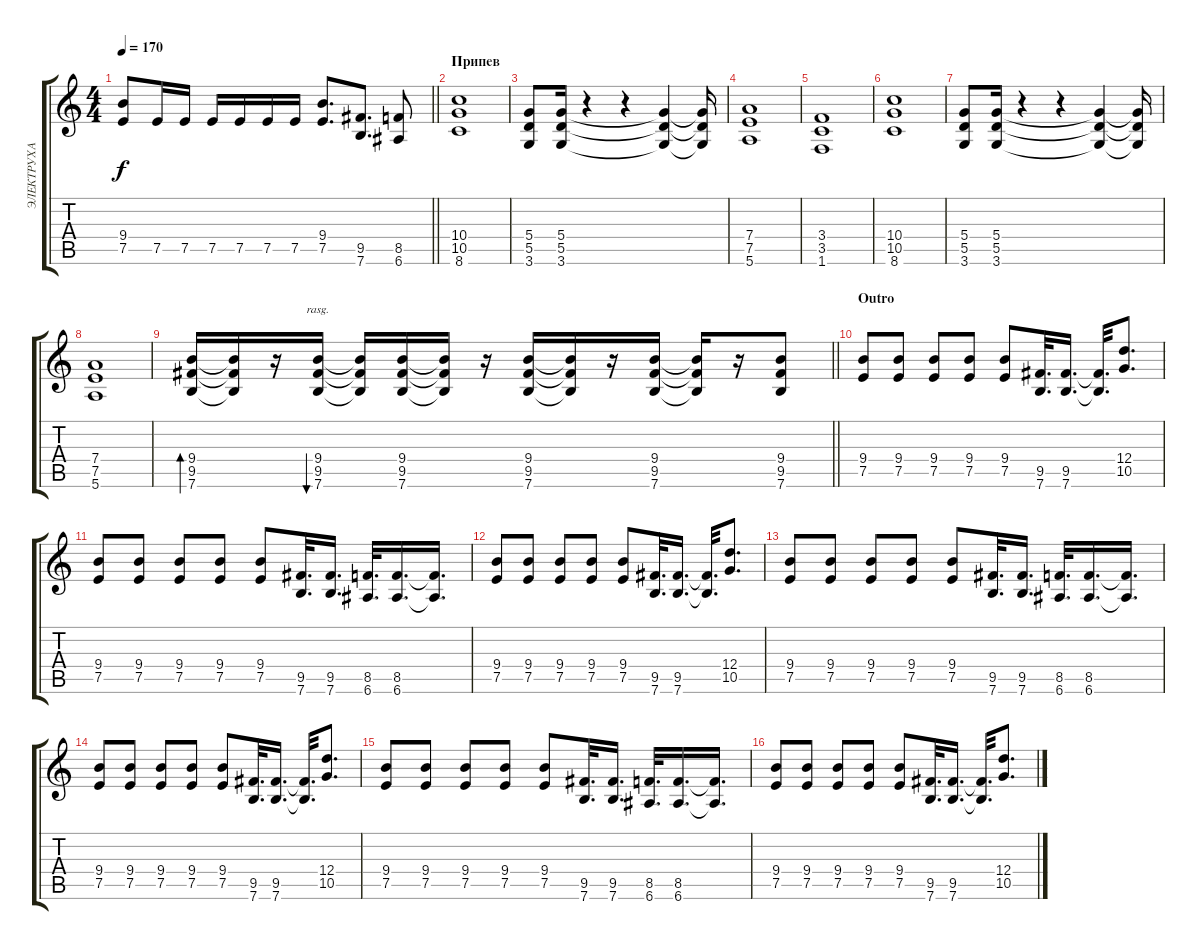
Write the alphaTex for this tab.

\track ("ЭЛЕКТРУХА" "ЭЛЕКТРУХА") {instrument distortionguitar}
\staff {score tabs}
\tuning (E4 B3 G3 D3 A2 E2) {hide}
\ts (4 4)
\tempo 170
\clef g2
\barLineRight lightlight
\ks c
(9.4 7.5).8{dy f} 7.5.16 7.5.16 7.5.16 7.5.16 7.5.16 7.5.16 (9.4 7.5).8{d} (9.5 7.6).8{d} (8.5 6.6).8 |
\section ("" "Припев")
(10.4 10.5 8.6).1 |
(5.4 5.5 3.6).8 (5.4 5.5 3.6).16 r.4 r.4 (5.4{t} 5.5{t} 3.6{t}).4 (5.4{t} 5.5{t} 3.6{t}).16 |
(7.4 7.5 5.6).1 |
(3.4 3.5 1.6).1 |
(10.4 10.5 8.6).1 |
(5.4 5.5 3.6).8 (5.4 5.5 3.6).16 r.4 r.4 (5.4{t} 5.5{t} 3.6{t}).4 (5.4{t} 5.5{t} 3.6{t}).16 |
(7.4 7.5 5.6).1 |
\barLineRight lightlight
(9.4 9.5 7.6).16{bd 60} (9.4{t} 9.5{t} 7.6{t}).16 r.16 (9.4 9.5 7.6).16{bu 30 rasg ii} (9.4{t} 9.5{t} 7.6{t}).16 (9.4 9.5 7.6).16 (9.4{t} 9.5{t} 7.6{t}).16 r.16 (9.4 9.5 7.6).16 (9.4{t} 9.5{t} 7.6{t}).16 r.16 (9.4 9.5 7.6).16 (9.4{t} 9.5{t} 7.6{t}).16 r.16 (9.4 9.5 7.6).8 |
\section ("" "Outro")
(9.4 7.5).8 (9.4 7.5).8 (9.4 7.5).8 (9.4 7.5).8 (9.4 7.5).8 (9.5 7.6).32{d} (9.5 7.6).16{d} (9.5{t} 7.6{t}).32{d} (12.4 10.5).8{d} |
(9.4 7.5).8 (9.4 7.5).8 (9.4 7.5).8 (9.4 7.5).8 (9.4 7.5).8 (9.5 7.6).32{d} (9.5 7.6).16{d} (8.5 6.6).32{d} (8.5 6.6).16{d} (8.5{t} 6.6{t}).16{d} |
(9.4 7.5).8 (9.4 7.5).8 (9.4 7.5).8 (9.4 7.5).8 (9.4 7.5).8 (9.5 7.6).32{d} (9.5 7.6).16{d} (9.5{t} 7.6{t}).32{d} (12.4 10.5).8{d} |
(9.4 7.5).8 (9.4 7.5).8 (9.4 7.5).8 (9.4 7.5).8 (9.4 7.5).8 (9.5 7.6).32{d} (9.5 7.6).16{d} (8.5 6.6).32{d} (8.5 6.6).16{d} (8.5{t} 6.6{t}).16{d} |
(9.4 7.5).8 (9.4 7.5).8 (9.4 7.5).8 (9.4 7.5).8 (9.4 7.5).8 (9.5 7.6).32{d} (9.5 7.6).16{d} (9.5{t} 7.6{t}).32{d} (12.4 10.5).8{d} |
(9.4 7.5).8 (9.4 7.5).8 (9.4 7.5).8 (9.4 7.5).8 (9.4 7.5).8 (9.5 7.6).32{d} (9.5 7.6).16{d} (8.5 6.6).32{d} (8.5 6.6).16{d} (8.5{t} 6.6{t}).16{d} |
(9.4 7.5).8 (9.4 7.5).8 (9.4 7.5).8 (9.4 7.5).8 (9.4 7.5).8 (9.5 7.6).32{d} (9.5 7.6).16{d} (9.5{t} 7.6{t}).32{d} (12.4 10.5).8{d}
